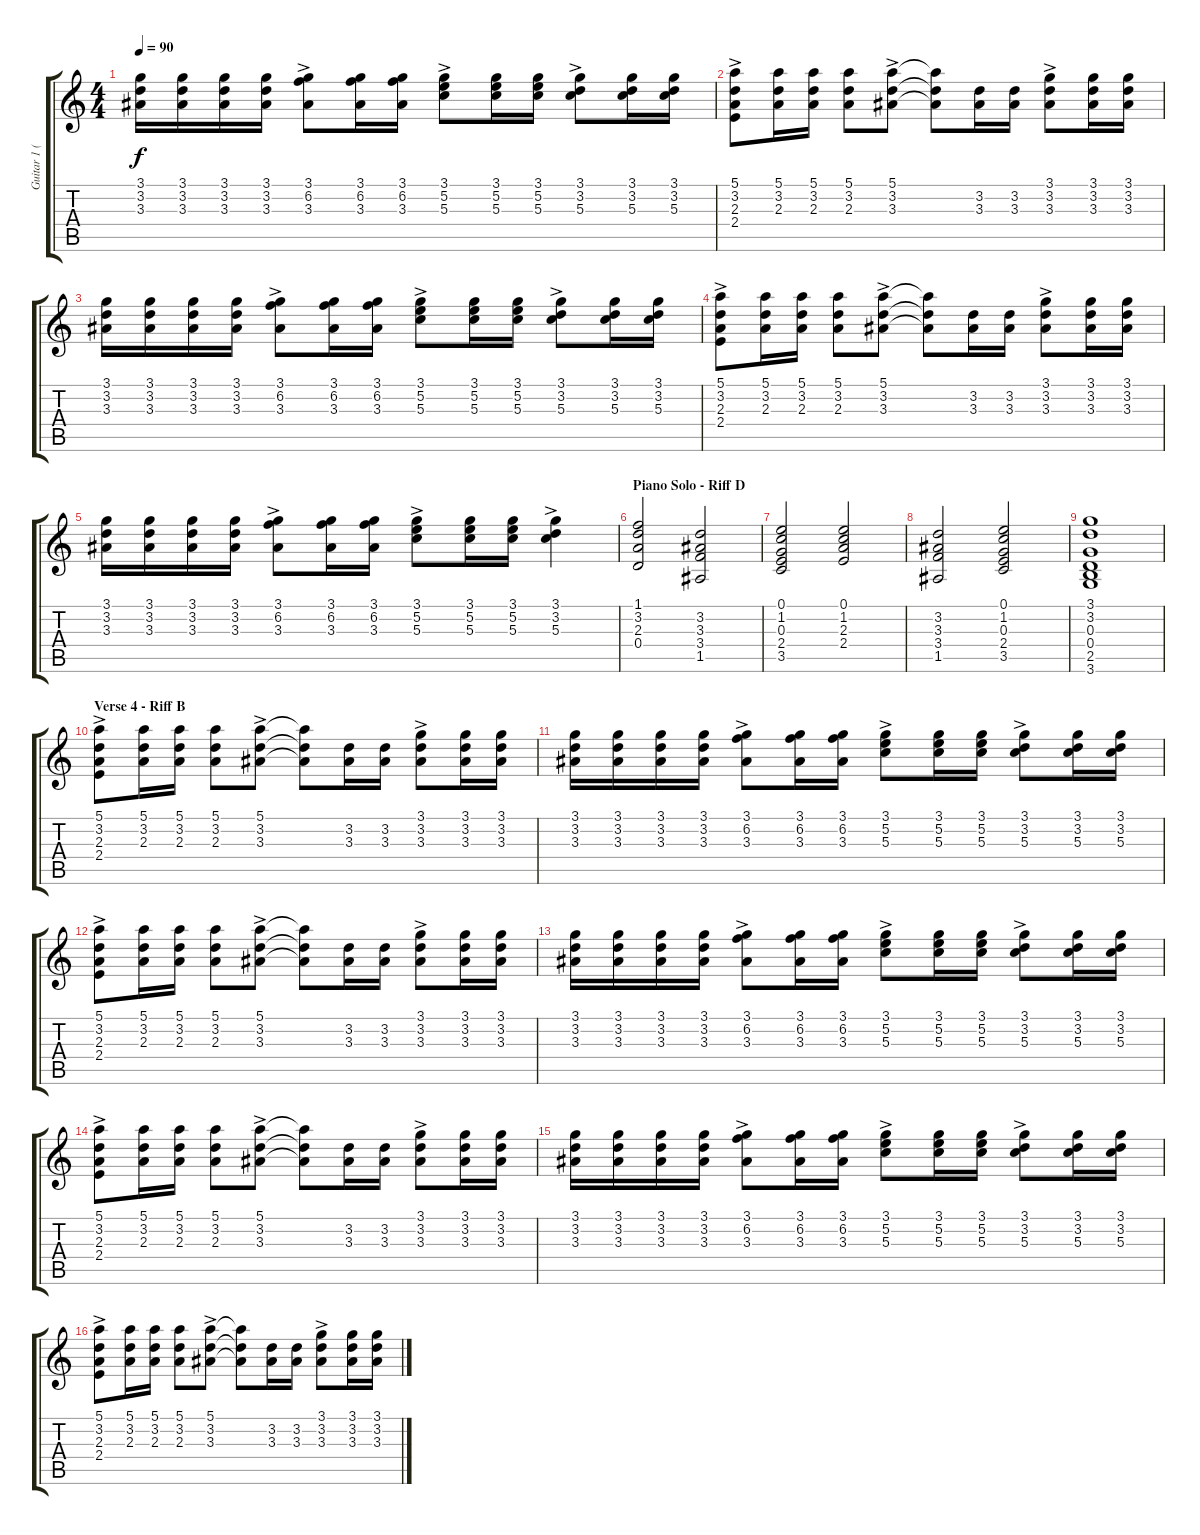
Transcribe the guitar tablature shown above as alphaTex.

\track ("Guitar 1 (acoustic)" "Guitar 1 (") {instrument acousticguitarsteel}
\staff {score tabs}
\tuning (E4 B3 G3 D3 A2 E2) {hide}
\ts (4 4)
\tempo 90
\clef g2
\ks c
(3.1 3.2 3.3).16{dy f} (3.1 3.2 3.3).16 (3.1 3.2 3.3).16 (3.1 3.2 3.3).16 (3.1 6.2 3.3{ac}).8 (3.1 6.2 3.3).16 (3.1 6.2 3.3).16 (3.1{ac} 5.2 5.3).8 (3.1 5.2 5.3).16 (3.1 5.2 5.3).16 (3.1{ac} 3.2 5.3).8 (3.1 3.2 5.3).16 (3.1 3.2 5.3).16 |
(5.1{ac} 3.2{ac} 2.3{ac} 2.4{ac}).8 (5.1 3.2 2.3).16 (5.1 3.2 2.3).16 (5.1 3.2 2.3).8 (5.1{ac} 3.2 3.3).8 (5.1{t} 3.2{t} 3.3{t}).8 (3.2 3.3).16 (3.2 3.3).16 (3.1{ac} 3.2 3.3).8 (3.1 3.2 3.3).16 (3.1 3.2 3.3).16 |
(3.1 3.2 3.3).16 (3.1 3.2 3.3).16 (3.1 3.2 3.3).16 (3.1 3.2 3.3).16 (3.1 6.2 3.3{ac}).8 (3.1 6.2 3.3).16 (3.1 6.2 3.3).16 (3.1{ac} 5.2 5.3).8 (3.1 5.2 5.3).16 (3.1 5.2 5.3).16 (3.1{ac} 3.2 5.3).8 (3.1 3.2 5.3).16 (3.1 3.2 5.3).16 |
(5.1{ac} 3.2{ac} 2.3{ac} 2.4{ac}).8 (5.1 3.2 2.3).16 (5.1 3.2 2.3).16 (5.1 3.2 2.3).8 (5.1{ac} 3.2 3.3).8 (5.1{t} 3.2{t} 3.3{t}).8 (3.2 3.3).16 (3.2 3.3).16 (3.1{ac} 3.2 3.3).8 (3.1 3.2 3.3).16 (3.1 3.2 3.3).16 |
(3.1 3.2 3.3).16 (3.1 3.2 3.3).16 (3.1 3.2 3.3).16 (3.1 3.2 3.3).16 (3.1 6.2 3.3{ac}).8 (3.1 6.2 3.3).16 (3.1 6.2 3.3).16 (3.1{ac} 5.2 5.3).8 (3.1 5.2 5.3).16 (3.1 5.2 5.3).16 (3.1{ac} 3.2 5.3).4 |
\section ("" "Piano Solo - Riff D")
(1.1 3.2 2.3 0.4).2 (3.2 3.3 3.4 1.5).2 |
(0.1 1.2 0.3 2.4 3.5).2 (0.1 1.2 2.3 2.4).2 |
(3.2 3.3 3.4 1.5).2 (0.1 1.2 0.3 2.4 3.5).2 |
(3.1 3.2 0.3 0.4 2.5 3.6).1 |
\section ("" "Verse 4 - Riff B")
(5.1{ac} 3.2{ac} 2.3{ac} 2.4{ac}).8 (5.1 3.2 2.3).16 (5.1 3.2 2.3).16 (5.1 3.2 2.3).8 (5.1{ac} 3.2 3.3).8 (5.1{t} 3.2{t} 3.3{t}).8 (3.2 3.3).16 (3.2 3.3).16 (3.1{ac} 3.2 3.3).8 (3.1 3.2 3.3).16 (3.1 3.2 3.3).16 |
(3.1 3.2 3.3).16 (3.1 3.2 3.3).16 (3.1 3.2 3.3).16 (3.1 3.2 3.3).16 (3.1 6.2 3.3{ac}).8 (3.1 6.2 3.3).16 (3.1 6.2 3.3).16 (3.1{ac} 5.2 5.3).8 (3.1 5.2 5.3).16 (3.1 5.2 5.3).16 (3.1{ac} 3.2 5.3).8 (3.1 3.2 5.3).16 (3.1 3.2 5.3).16 |
(5.1{ac} 3.2{ac} 2.3{ac} 2.4{ac}).8 (5.1 3.2 2.3).16 (5.1 3.2 2.3).16 (5.1 3.2 2.3).8 (5.1{ac} 3.2 3.3).8 (5.1{t} 3.2{t} 3.3{t}).8 (3.2 3.3).16 (3.2 3.3).16 (3.1{ac} 3.2 3.3).8 (3.1 3.2 3.3).16 (3.1 3.2 3.3).16 |
(3.1 3.2 3.3).16 (3.1 3.2 3.3).16 (3.1 3.2 3.3).16 (3.1 3.2 3.3).16 (3.1 6.2 3.3{ac}).8 (3.1 6.2 3.3).16 (3.1 6.2 3.3).16 (3.1{ac} 5.2 5.3).8 (3.1 5.2 5.3).16 (3.1 5.2 5.3).16 (3.1{ac} 3.2 5.3).8 (3.1 3.2 5.3).16 (3.1 3.2 5.3).16 |
(5.1{ac} 3.2{ac} 2.3{ac} 2.4{ac}).8 (5.1 3.2 2.3).16 (5.1 3.2 2.3).16 (5.1 3.2 2.3).8 (5.1{ac} 3.2 3.3).8 (5.1{t} 3.2{t} 3.3{t}).8 (3.2 3.3).16 (3.2 3.3).16 (3.1{ac} 3.2 3.3).8 (3.1 3.2 3.3).16 (3.1 3.2 3.3).16 |
(3.1 3.2 3.3).16 (3.1 3.2 3.3).16 (3.1 3.2 3.3).16 (3.1 3.2 3.3).16 (3.1 6.2 3.3{ac}).8 (3.1 6.2 3.3).16 (3.1 6.2 3.3).16 (3.1{ac} 5.2 5.3).8 (3.1 5.2 5.3).16 (3.1 5.2 5.3).16 (3.1{ac} 3.2 5.3).8 (3.1 3.2 5.3).16 (3.1 3.2 5.3).16 |
(5.1{ac} 3.2{ac} 2.3{ac} 2.4{ac}).8 (5.1 3.2 2.3).16 (5.1 3.2 2.3).16 (5.1 3.2 2.3).8 (5.1{ac} 3.2 3.3).8 (5.1{t} 3.2{t} 3.3{t}).8 (3.2 3.3).16 (3.2 3.3).16 (3.1{ac} 3.2 3.3).8 (3.1 3.2 3.3).16 (3.1 3.2 3.3).16
